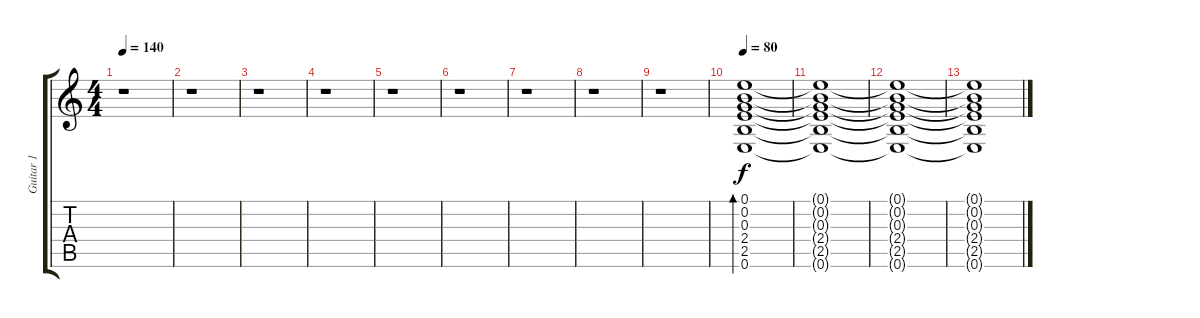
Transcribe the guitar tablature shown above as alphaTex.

\track ("Guitar 1" "Guitar 1") {instrument acousticguitarsteel}
\staff {score tabs}
\tuning (E4 B3 G3 D3 A2 E2) {hide}
\ts (4 4)
\tempo 140
\clef g2
\ks c
r.1{dy f} |
r.1 |
r.1 |
r.1 |
r.1 |
r.1 |
r.1 |
r.1 |
r.1 |
\tempo 80
(0.1 0.2 0.3 2.4 2.5 0.6).1{bd 240} |
(0.1{t} 0.2{t} 0.3{t} 2.4{t} 2.5{t} 0.6{t}).1 |
(0.1{t} 0.2{t} 0.3{t} 2.4{t} 2.5{t} 0.6{t}).1 |
(0.1{t} 0.2{t} 0.3{t} 2.4{t} 2.5{t} 0.6{t}).1
